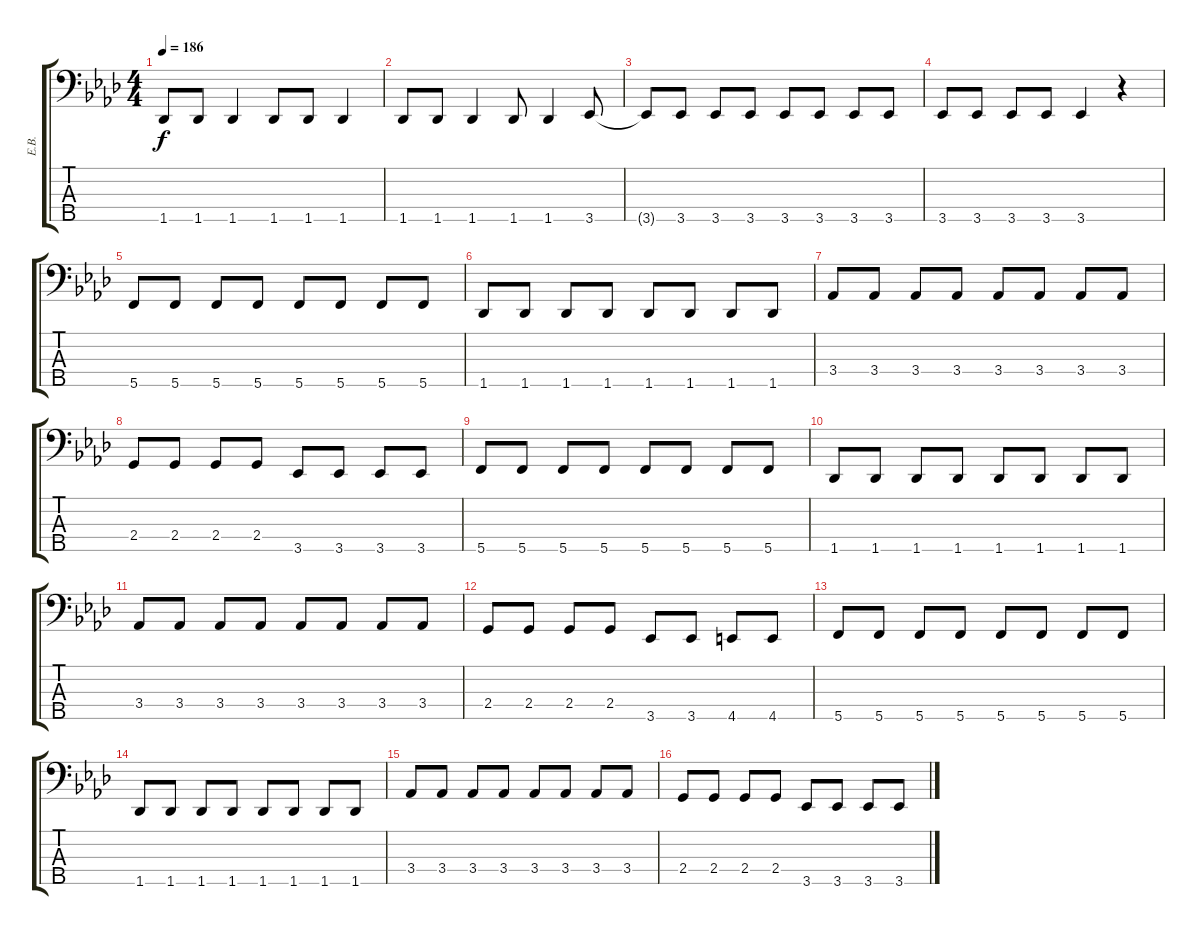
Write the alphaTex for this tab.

\track ("E.B." "E.B.") {instrument electricbassfinger}
\staff {score tabs}
\tuning (Ab2 Eb2 Bb1 F1 C1) {hide}
\ts (4 4)
\tempo 186
\clef f4
\ks ab
1.5{t}.8{dy f} 1.5.8 1.5.4 1.5.8 1.5.8 1.5.4 |
1.5.8 1.5.8 1.5.4 1.5.8 1.5.4 3.5.8 |
3.5{t}.8 3.5.8 3.5.8 3.5.8 3.5.8 3.5.8 3.5.8 3.5.8 |
3.5.8 3.5.8 3.5.8 3.5.8 3.5.4 r.4 |
5.5.8 5.5.8 5.5.8 5.5.8 5.5.8 5.5.8 5.5.8 5.5.8 |
1.5.8 1.5.8 1.5.8 1.5.8 1.5.8 1.5.8 1.5.8 1.5.8 |
3.4.8 3.4.8 3.4.8 3.4.8 3.4.8 3.4.8 3.4.8 3.4.8 |
2.4.8 2.4.8 2.4.8 2.4.8 3.5.8 3.5.8 3.5.8 3.5.8 |
5.5.8 5.5.8 5.5.8 5.5.8 5.5.8 5.5.8 5.5.8 5.5.8 |
1.5.8 1.5.8 1.5.8 1.5.8 1.5.8 1.5.8 1.5.8 1.5.8 |
3.4.8 3.4.8 3.4.8 3.4.8 3.4.8 3.4.8 3.4.8 3.4.8 |
2.4.8 2.4.8 2.4.8 2.4.8 3.5.8 3.5.8 4.5.8 4.5.8 |
5.5.8 5.5.8 5.5.8 5.5.8 5.5.8 5.5.8 5.5.8 5.5.8 |
1.5.8 1.5.8 1.5.8 1.5.8 1.5.8 1.5.8 1.5.8 1.5.8 |
3.4.8 3.4.8 3.4.8 3.4.8 3.4.8 3.4.8 3.4.8 3.4.8 |
2.4.8 2.4.8 2.4.8 2.4.8 3.5.8 3.5.8 3.5.8 3.5.8
